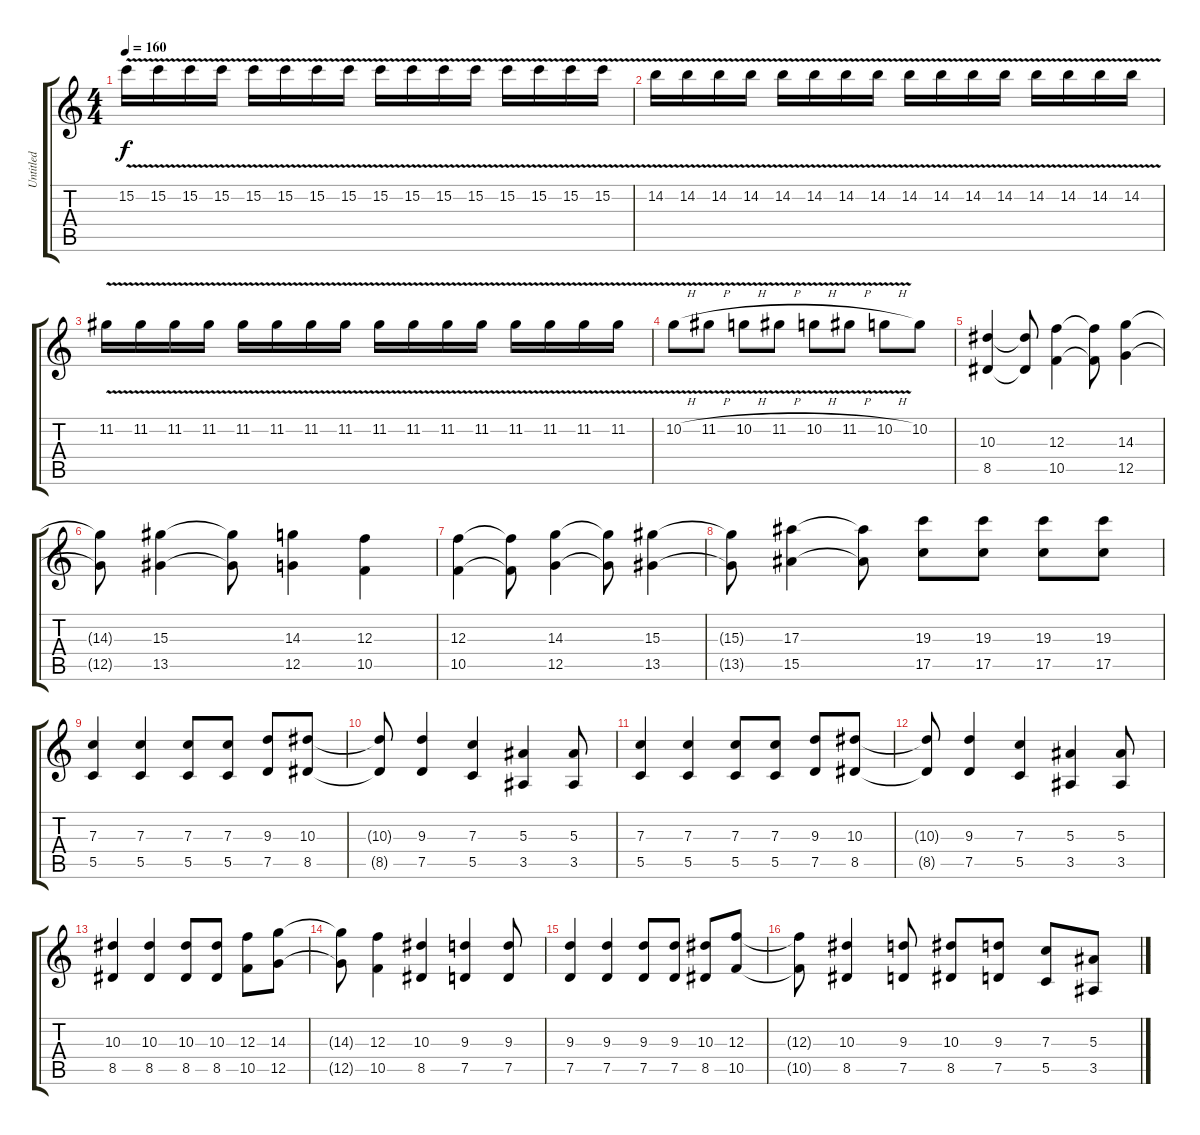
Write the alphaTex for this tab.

\track ("Untitled" "Untitled") {instrument distortionguitar}
\staff {score tabs}
\tuning (D4 A3 F3 C3 G2 C2) {hide}
\ts (4 4)
\tempo 160
\clef g2
\ks c
15.2{v}.16{dy f} 15.2{v}.16 15.2{v}.16 15.2{v}.16 15.2{v}.16 15.2{v}.16 15.2{v}.16 15.2{v}.16 15.2{v}.16 15.2{v}.16 15.2{v}.16 15.2{v}.16 15.2{v}.16 15.2{v}.16 15.2{v}.16 15.2{v}.16 |
14.2{v}.16 14.2{v}.16 14.2{v}.16 14.2{v}.16 14.2{v}.16 14.2{v}.16 14.2{v}.16 14.2{v}.16 14.2{v}.16 14.2{v}.16 14.2{v}.16 14.2{v}.16 14.2{v}.16 14.2{v}.16 14.2{v}.16 14.2{v}.16 |
11.2{v}.16 11.2{v}.16 11.2{v}.16 11.2{v}.16 11.2{v}.16 11.2{v}.16 11.2{v}.16 11.2{v}.16 11.2{v}.16 11.2{v}.16 11.2{v}.16 11.2{v}.16 11.2{v}.16 11.2{v}.16 11.2{v}.16 11.2{v}.16 |
10.2{v h}.8 11.2{v h}.8 10.2{v h}.8 11.2{v h}.8 10.2{v h}.8 11.2{v h}.8 10.2{v h}.8 10.2.8 |
(10.3 8.5).4 (10.3{t} 8.5{t}).8 (12.3 10.5).4 (12.3{t} 10.5{t}).8 (14.3 12.5).4 |
(14.3{t} 12.5{t}).8 (15.3 13.5).4 (15.3{t} 13.5{t}).8 (14.3 12.5).4 (12.3 10.5).4 |
(12.3 10.5).4 (12.3{t} 10.5{t}).8 (14.3 12.5).4 (14.3{t} 12.5{t}).8 (15.3 13.5).4 |
(15.3{t} 13.5{t}).8 (17.3 15.5).4 (17.3{t} 15.5{t}).8 (19.3 17.5).8 (19.3 17.5).8 (19.3 17.5).8 (19.3 17.5).8 |
(7.3 5.5).4 (7.3 5.5).4 (7.3 5.5).8 (7.3 5.5).8 (9.3 7.5).8 (10.3 8.5).8 |
(10.3{t} 8.5{t}).8 (9.3 7.5).4 (7.3 5.5).4 (5.3 3.5).4 (5.3 3.5).8 |
(7.3 5.5).4 (7.3 5.5).4 (7.3 5.5).8 (7.3 5.5).8 (9.3 7.5).8 (10.3 8.5).8 |
(10.3{t} 8.5{t}).8 (9.3 7.5).4 (7.3 5.5).4 (5.3 3.5).4 (5.3 3.5).8 |
(10.3 8.5).4 (10.3 8.5).4 (10.3 8.5).8 (10.3 8.5).8 (12.3 10.5).8 (14.3 12.5).8 |
(14.3{t} 12.5{t}).8 (12.3 10.5).4 (10.3 8.5).4 (9.3 7.5).4 (9.3 7.5).8 |
(9.3 7.5).4 (9.3 7.5).4 (9.3 7.5).8 (9.3 7.5).8 (10.3 8.5).8 (12.3 10.5).8 |
(12.3{t} 10.5{t}).8 (10.3 8.5).4 (9.3 7.5).8 (10.3 8.5).8 (9.3 7.5).8 (7.3 5.5).8 (5.3 3.5).8
